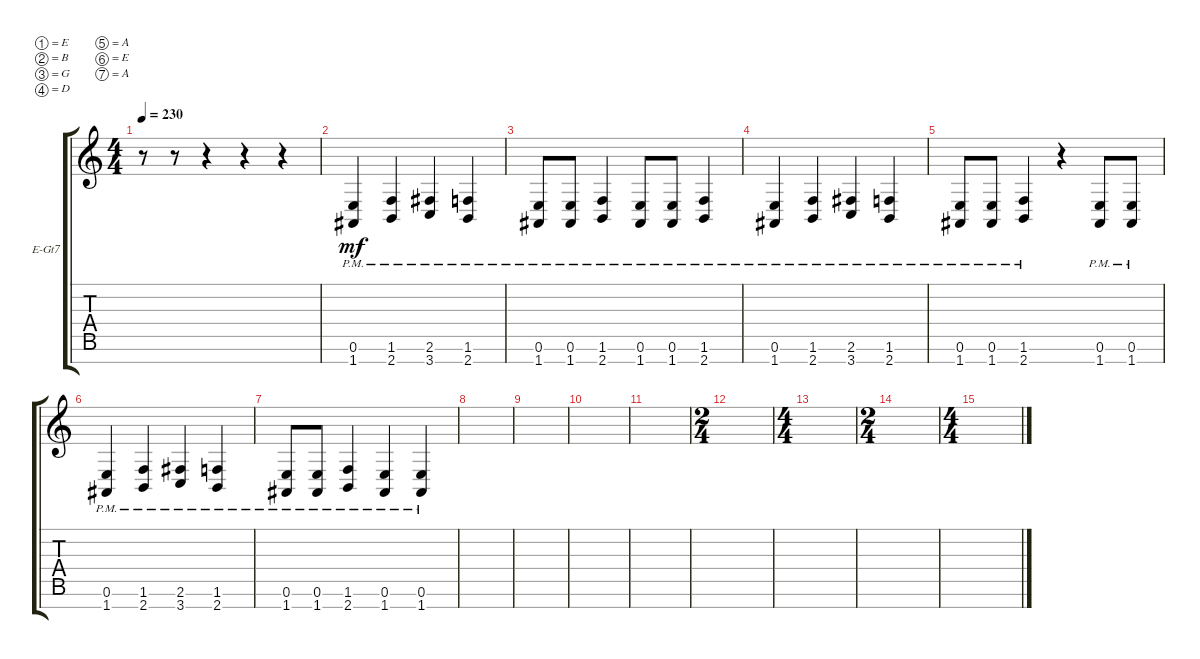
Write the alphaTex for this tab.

\defaultSystemsLayout 4
\bracketExtendMode groupsimilarinstruments
\firstSystemTrackNameOrientation horizontal
\otherSystemsTrackNameOrientation horizontal
\track ("Electric Guitar" "E-Gt7") {instrument distortionguitar}
\staff {score tabs}
\tuning (E4 B3 G3 D3 A2 E2 A1)
\ts (4 4)
\tempo 230
\clef g2
\ks c
r.8{dy mf} r.8 r.4 r.4 r.4 |
(1.7{pm} 0.6{pm}).4 (2.7{pm} 1.6{pm}).4 (3.7{pm} 2.6{pm}).4 (2.7{pm} 1.6{pm}).4 |
(1.7{pm} 0.6{pm}).8 (1.7{pm} 0.6{pm}).8 (2.7{pm} 1.6{pm}).4 (1.7{pm} 0.6{pm}).8 (1.7{pm} 0.6{pm}).8 (2.7{pm} 1.6{pm}).4 |
(1.7{pm} 0.6{pm}).4 (2.7{pm} 1.6{pm}).4 (3.7{pm} 2.6{pm}).4 (2.7{pm} 1.6{pm}).4 |
(1.7{pm} 0.6{pm}).8 (1.7{pm} 0.6{pm}).8 (2.7{pm} 1.6{pm}).4 r.4 (1.7{pm} 0.6{pm}).8 (1.7{pm} 0.6{pm}).8 |
(1.7{pm} 0.6{pm}).4 (2.7{pm} 1.6{pm}).4 (3.7{pm} 2.6{pm}).4 (2.7{pm} 1.6{pm}).4 |
(1.7{pm} 0.6{pm}).8 (1.7{pm} 0.6{pm}).8 (2.7{pm} 1.6{pm}).4 (1.7{pm} 0.6{pm}).4 (1.7{pm} 0.6{pm}).4 |
|
|
|
|
\ts (2 4)
|
\ts (4 4)
|
\ts (2 4)
|
\ts (4 4)
